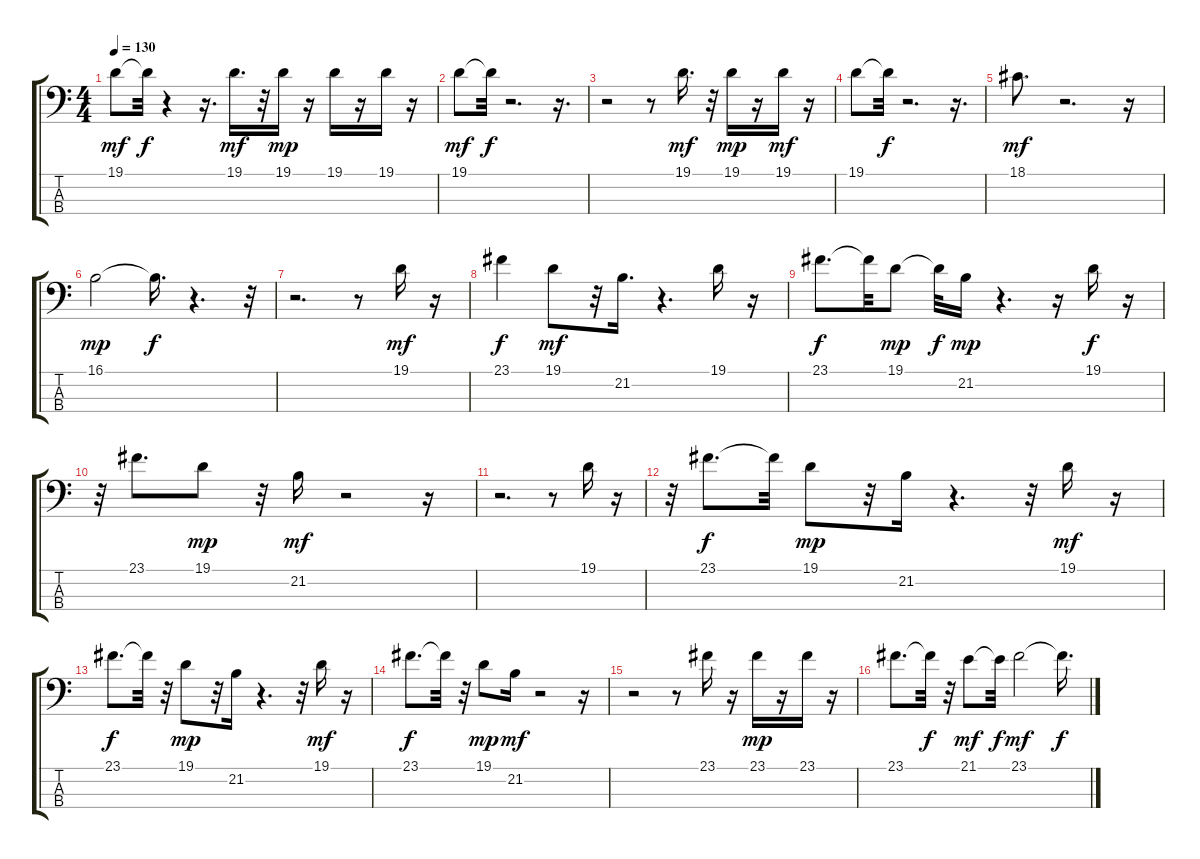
\track "" {instrument lead8bassandlead}
\staff {score tabs}
\tuning (G2 D2 A1 E1) {hide}
\ts (4 4)
\tempo 130
\clef f4
\ks c
19.1.8{dy mf} 19.1{t}.32{dy f} r.4 r.16{d} 19.1.16{d dy mf} r.32 19.1.16{dy mp} r.16 19.1.16 r.16 19.1.16 r.16 |
19.1.8{dy mf} 19.1{t}.32{dy f} r.2{d} r.16{d} |
r.2 r.8 19.1.16{d dy mf} r.32 19.1.16{dy mp} r.16 19.1.16{dy mf} r.16 |
19.1.8 19.1{t}.32{dy f} r.2{d} r.16{d} |
18.1.8{d dy mf} r.2{d} r.16 |
16.1.2{dy mp} 16.1{t}.16{d dy f} r.4{d} r.32 |
r.2{d} r.8 19.1.16{dy mf} r.16 |
23.1.4{dy f} 19.1.8{dy mf} r.32 21.2.16{d} r.4{d} 19.1.16 r.16 |
23.1.8{d dy f} 23.1{t}.32 19.1.8{dy mp} 19.1{t}.32{dy f} 21.2.16{dy mp} r.4{d} r.16 19.1.16{dy f} r.16 |
r.32 23.1.8{d} 19.1.8{dy mp} r.32 21.2.16{dy mf} r.2 r.16 |
r.2{d} r.8 19.1.16 r.16 |
r.32 23.1.8{d dy f} 23.1{t}.32 19.1.8{dy mp} r.32 21.2.16 r.4{d} r.32 19.1.16{dy mf} r.16 |
23.1.8{d dy f} 23.1{t}.32 r.32 19.1.8{dy mp} r.32 21.2.16 r.4{d} r.32 19.1.16{dy mf} r.16 |
23.1.8{d dy f} 23.1{t}.32 r.32 19.1.8{dy mp} 21.2.16{dy mf} r.2 r.16 |
r.2 r.8 23.1.16 r.16 23.1.16{dy mp} r.16 23.1.16 r.16 |
23.1.8{d} 23.1{t}.32{dy f} r.32 21.1.8{dy mf} 21.1{t}.32{dy f} 23.1.2{dy mf} 23.1{t}.16{d dy f}
